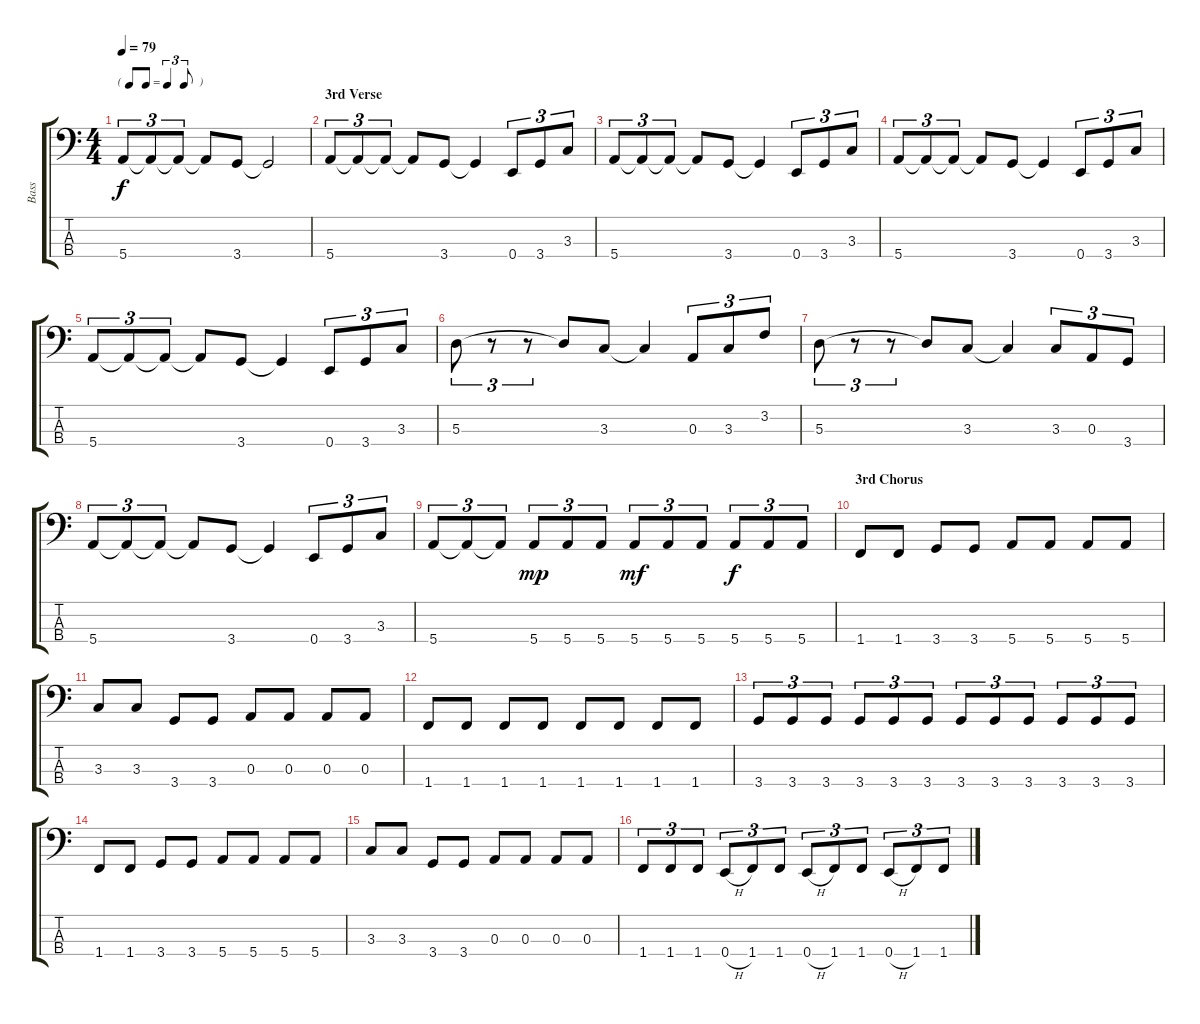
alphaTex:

\track ("Bass" "Bass") {instrument electricbassfinger}
\staff {score tabs}
\tuning (G2 D2 A1 E1) {hide}
\ts (4 4)
\tf triplet8th
\tempo 79
\clef f4
\ks c
5.4.8{tu (3 2) dy f} 5.4{t}.8{tu (3 2)} 5.4{t}.8{tu (3 2)} 5.4{t}.8 3.4.8 3.4{t}.2 |
\section ("" "3rd Verse")
5.4.8{tu (3 2)} 5.4{t}.8{tu (3 2)} 5.4{t}.8{tu (3 2)} 5.4{t}.8 3.4.8 3.4{t}.4 0.4.8{tu (3 2)} 3.4.8{tu (3 2)} 3.3.8{tu (3 2)} |
5.4.8{tu (3 2)} 5.4{t}.8{tu (3 2)} 5.4{t}.8{tu (3 2)} 5.4{t}.8 3.4.8 3.4{t}.4 0.4.8{tu (3 2)} 3.4.8{tu (3 2)} 3.3.8{tu (3 2)} |
5.4.8{tu (3 2)} 5.4{t}.8{tu (3 2)} 5.4{t}.8{tu (3 2)} 5.4{t}.8 3.4.8 3.4{t}.4 0.4.8{tu (3 2)} 3.4.8{tu (3 2)} 3.3.8{tu (3 2)} |
5.4.8{tu (3 2)} 5.4{t}.8{tu (3 2)} 5.4{t}.8{tu (3 2)} 5.4{t}.8 3.4.8 3.4{t}.4 0.4.8{tu (3 2)} 3.4.8{tu (3 2)} 3.3.8{tu (3 2)} |
5.3.8{tu (3 2)} r.8{tu (3 2)} r.8{tu (3 2)} 5.3{t}.8 3.3.8 3.3{t}.4 0.3.8{tu (3 2)} 3.3.8{tu (3 2)} 3.2.8{tu (3 2)} |
5.3.8{tu (3 2)} r.8{tu (3 2)} r.8{tu (3 2)} 5.3{t}.8 3.3.8 3.3{t}.4 3.3.8{tu (3 2)} 0.3.8{tu (3 2)} 3.4.8{tu (3 2)} |
5.4.8{tu (3 2)} 5.4{t}.8{tu (3 2)} 5.4{t}.8{tu (3 2)} 5.4{t}.8 3.4.8 3.4{t}.4 0.4.8{tu (3 2)} 3.4.8{tu (3 2)} 3.3.8{tu (3 2)} |
5.4.8{tu (3 2)} 5.4{t}.8{tu (3 2)} 5.4{t}.8{tu (3 2)} 5.4.8{tu (3 2) dy mp} 5.4.8{tu (3 2)} 5.4.8{tu (3 2)} 5.4.8{tu (3 2) dy mf} 5.4.8{tu (3 2)} 5.4.8{tu (3 2)} 5.4.8{tu (3 2) dy f} 5.4.8{tu (3 2)} 5.4.8{tu (3 2)} |
\section ("" "3rd Chorus")
1.4.8 1.4.8 3.4.8 3.4.8 5.4.8 5.4.8 5.4.8 5.4.8 |
3.3.8 3.3.8 3.4.8 3.4.8 0.3.8 0.3.8 0.3.8 0.3.8 |
1.4.8 1.4.8 1.4.8 1.4.8 1.4.8 1.4.8 1.4.8 1.4.8 |
3.4.8{tu (3 2)} 3.4.8{tu (3 2)} 3.4.8{tu (3 2)} 3.4.8{tu (3 2)} 3.4.8{tu (3 2)} 3.4.8{tu (3 2)} 3.4.8{tu (3 2)} 3.4.8{tu (3 2)} 3.4.8{tu (3 2)} 3.4.8{tu (3 2)} 3.4.8{tu (3 2)} 3.4.8{tu (3 2)} |
1.4.8 1.4.8 3.4.8 3.4.8 5.4.8 5.4.8 5.4.8 5.4.8 |
3.3.8 3.3.8 3.4.8 3.4.8 0.3.8 0.3.8 0.3.8 0.3.8 |
1.4.8{tu (3 2)} 1.4.8{tu (3 2)} 1.4.8{tu (3 2)} 0.4{h}.8{tu (3 2)} 1.4.8{tu (3 2)} 1.4.8{tu (3 2)} 0.4{h}.8{tu (3 2)} 1.4.8{tu (3 2)} 1.4.8{tu (3 2)} 0.4{h}.8{tu (3 2)} 1.4.8{tu (3 2)} 1.4.8{tu (3 2)}
